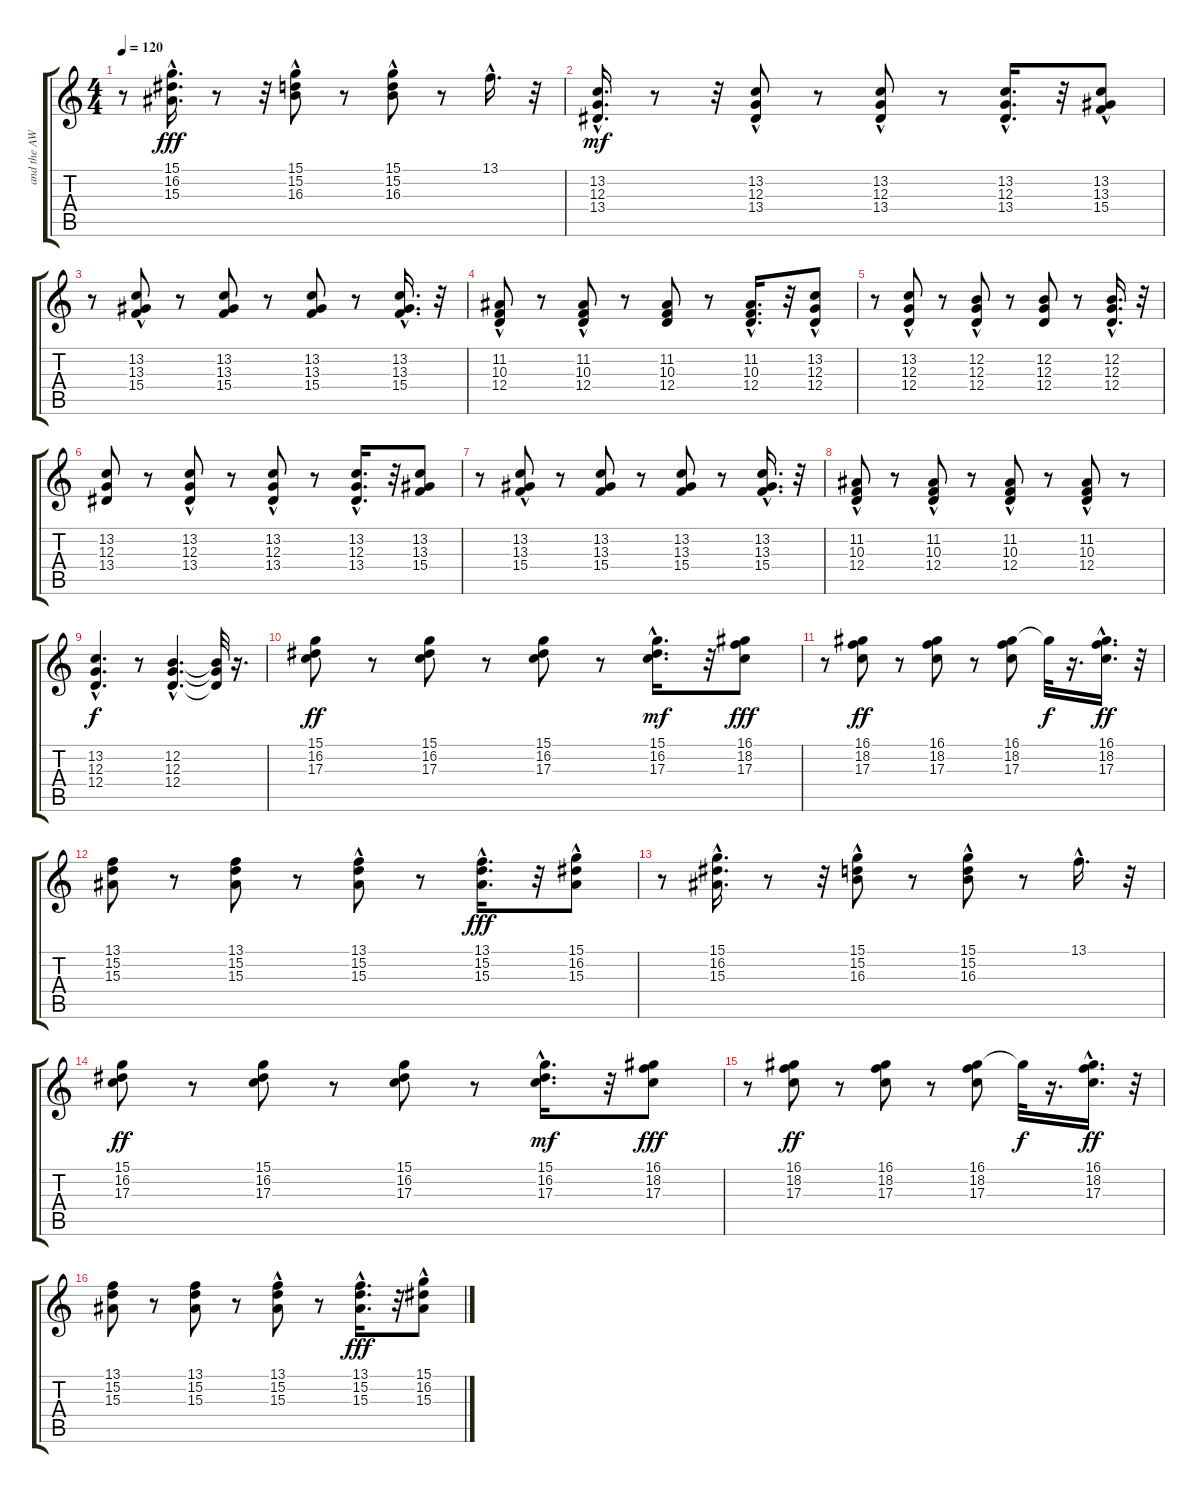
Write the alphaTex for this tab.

\track ("and the AWE 32" "and the AW") {instrument pad7halo}
\staff {score tabs}
\tuning (E4 B3 G3 D3 A2 E2) {hide}
\ts (4 4)
\tempo 120
\clef g2
\ks c
r.8{dy fff} (15.1{hac} 16.2{hac} 15.3{hac}).16{d} r.8 r.32 (15.1{hac} 15.2 16.3{hac}).8 r.8 (15.1 15.2 16.3{hac}).8 r.8 13.1{hac}.16{d} r.32 |
(13.2{hac} 12.3{hac} 13.4{hac}).16{d dy mf} r.8 r.32 (13.2{hac} 12.3 13.4).8 r.8 (13.2{hac} 12.3{hac} 13.4).8 r.8 (13.2{hac} 12.3{hac} 13.4{hac}).16{d} r.32 (13.2{hac} 13.3 15.4).8 |
r.8 (13.2{hac} 13.3{hac} 15.4).8 r.8 (13.2 13.3 15.4).8 r.8 (13.2 13.3 15.4).8 r.8 (13.2 13.3{hac} 15.4).16{d} r.32 |
(11.2 10.3 12.4{hac}).8 r.8 (11.2{hac} 10.3 12.4{hac}).8 r.8 (11.2 10.3 12.4).8 r.8 (11.2{hac} 10.3{hac} 12.4{hac}).16{d} r.32 (13.2 12.3 12.4{hac}).8 |
r.8 (13.2{hac} 12.3 12.4{hac}).8 r.8 (12.2 12.3 12.4{hac}).8 r.8 (12.2 12.3 12.4).8 r.8 (12.2 12.3{hac} 12.4).16{d} r.32 |
(13.2 12.3 13.4).8 r.8 (13.2{hac} 12.3 13.4{hac}).8 r.8 (13.2{hac} 12.3 13.4).8 r.8 (13.2{hac} 12.3{hac} 13.4{hac}).16{d} r.32 (13.2 13.3 15.4).8 |
r.8 (13.2 13.3 15.4{hac}).8 r.8 (13.2 13.3 15.4).8 r.8 (13.2 13.3 15.4).8 r.8 (13.2{hac} 13.3{hac} 15.4).16{d} r.32 |
(11.2 10.3{hac} 12.4{hac}).8 r.8 (11.2 10.3{hac} 12.4{hac}).8 r.8 (11.2 10.3{hac} 12.4).8 r.8 (11.2 10.3{hac} 12.4{hac}).8 r.8 |
(13.2{hac} 12.3{hac} 12.4).4{d dy f} r.8 (12.2{hac} 12.3{hac} 12.4{hac}).4{d} (12.2{t} 12.3{t} 12.4{t}).32 r.16{d} |
(15.1 16.2 17.3).8{dy ff} r.8 (15.1 16.2 17.3).8 r.8 (15.1 16.2 17.3).8 r.8 (15.1{hac} 16.2{hac} 17.3).16{d dy mf} r.32 (16.1 18.2 17.3).8{dy fff} |
r.8 (16.1 18.2 17.3).8{dy ff} r.8 (16.1 18.2 17.3).8 r.8 (16.1 18.2 17.3).8 16.1{t}.32{dy f} r.16{d} (16.1{hac} 18.2 17.3).16{d dy ff} r.32 |
(13.1 15.2 15.3).8 r.8 (13.1 15.2 15.3).8 r.8 (13.1{hac} 15.2{hac} 15.3).8 r.8 (13.1{hac} 15.2{hac} 15.3{hac}).16{d dy fff} r.32 (15.1 16.2{hac} 15.3).8 |
r.8 (15.1{hac} 16.2{hac} 15.3{hac}).16{d} r.8 r.32 (15.1{hac} 15.2 16.3{hac}).8 r.8 (15.1 15.2 16.3{hac}).8 r.8 13.1{hac}.16{d} r.32 |
(15.1 16.2 17.3).8{dy ff} r.8 (15.1 16.2 17.3).8 r.8 (15.1 16.2 17.3).8 r.8 (15.1{hac} 16.2{hac} 17.3).16{d dy mf} r.32 (16.1 18.2 17.3).8{dy fff} |
r.8 (16.1 18.2 17.3).8{dy ff} r.8 (16.1 18.2 17.3).8 r.8 (16.1 18.2 17.3).8 16.1{t}.32{dy f} r.16{d} (16.1{hac} 18.2 17.3).16{d dy ff} r.32 |
(13.1 15.2 15.3).8 r.8 (13.1 15.2 15.3).8 r.8 (13.1{hac} 15.2{hac} 15.3).8 r.8 (13.1{hac} 15.2{hac} 15.3{hac}).16{d dy fff} r.32 (15.1 16.2{hac} 15.3).8
